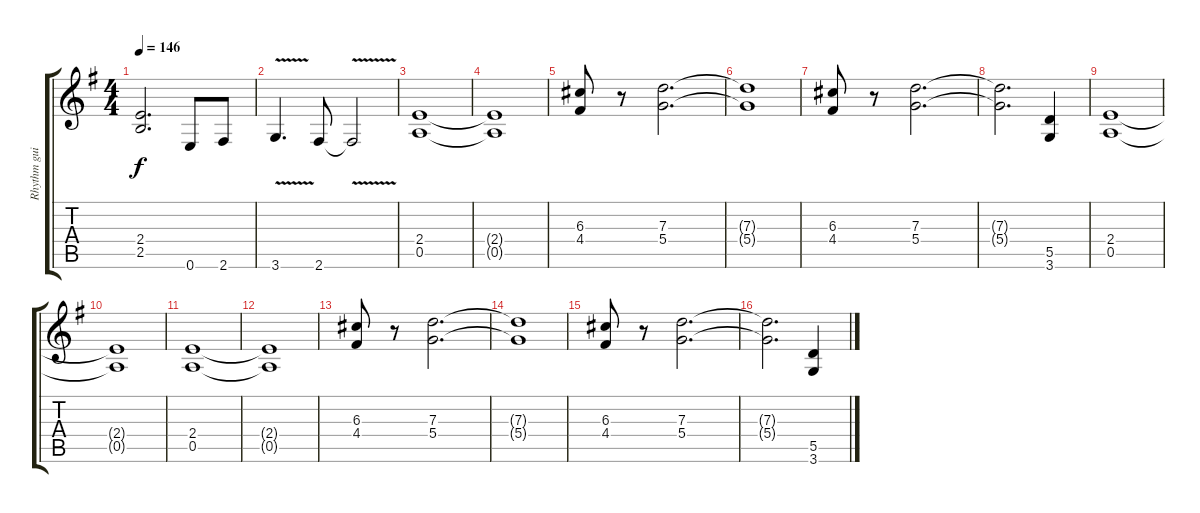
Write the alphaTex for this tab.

\track ("Rhythm guitar" "Rhythm gui") {instrument distortionguitar}
\staff {score tabs}
\tuning (E4 B3 G3 D3 A2 E2) {hide}
\ts (4 4)
\tempo 146
\clef g2
\ks eminor
(2.4 2.5).2{d dy f} 0.6.8 2.6.8 |
3.6{v}.4{d} 2.6.8 2.6{v t}.2 |
(2.4 0.5).1 |
(2.4{t} 0.5{t}).1 |
(6.3 4.4).8 r.8 (7.3 5.4).2{d} |
(7.3{t} 5.4{t}).1 |
(6.3 4.4).8 r.8 (7.3 5.4).2{d} |
(7.3{t} 5.4{t}).2{d} (5.5 3.6).4 |
(2.4 0.5).1 |
(2.4{t} 0.5{t}).1 |
(2.4 0.5).1 |
(2.4{t} 0.5{t}).1 |
(6.3 4.4).8 r.8 (7.3 5.4).2{d} |
(7.3{t} 5.4{t}).1 |
(6.3 4.4).8 r.8 (7.3 5.4).2{d} |
(7.3{t} 5.4{t}).2{d} (5.5 3.6).4
